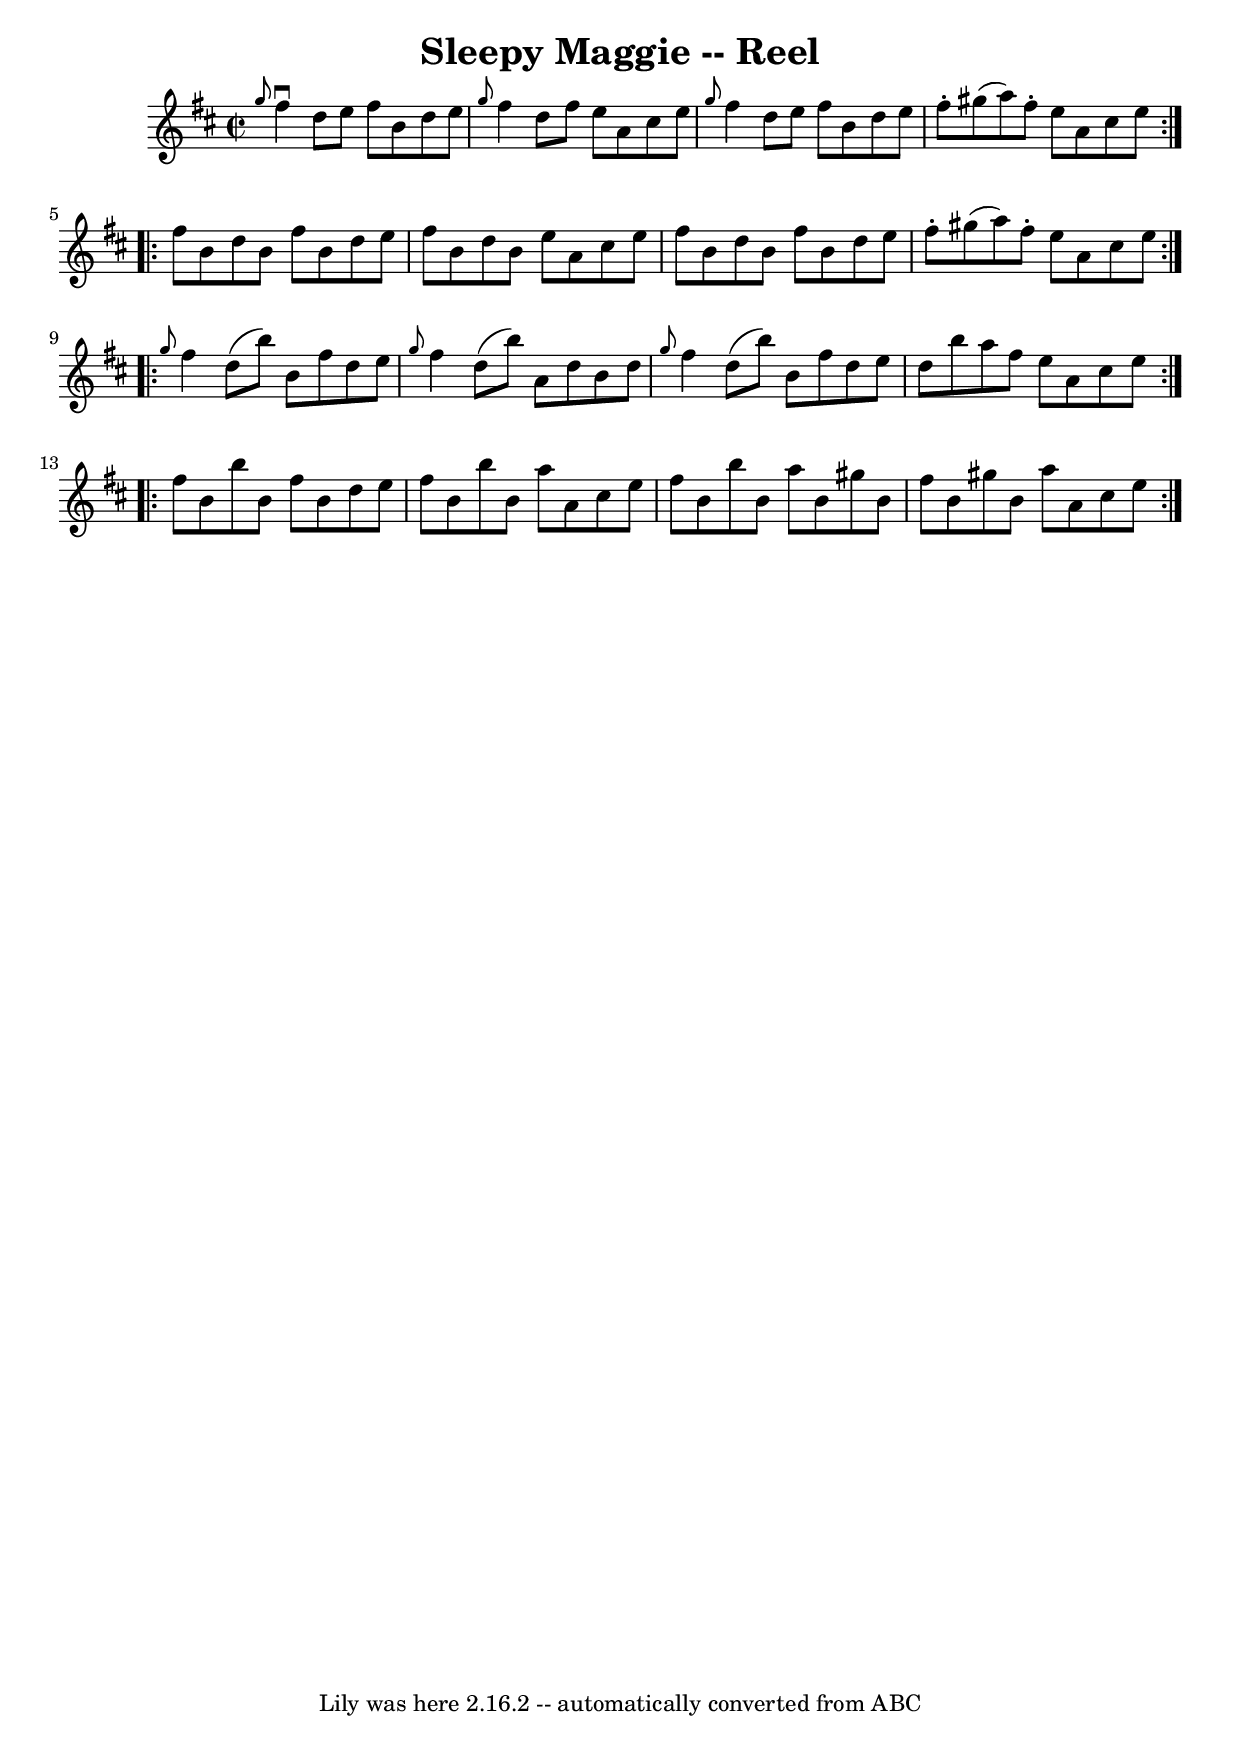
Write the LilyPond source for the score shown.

\version "2.7.40"
\include "Mammoth.ily"
\header {
	%% book = "Ryan's Mammoth Collection"
	crossRefNumber = "1"
	footnotes = "\\\\145"
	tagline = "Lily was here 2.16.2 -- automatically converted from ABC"
	title = "Sleepy Maggie -- Reel"
}
voicedefault =  {
\set Score.defaultBarType = "empty"

\repeat volta 2 {
\override Staff.TimeSignature #'style = #'C
 \time 2/2 \key b \minor   \grace { g''8  } fis''4^\downbow d''8    
e''8 fis''8 b'8 d''8 e''8    |
 \grace { g''8  } fis''4  
 d''8 fis''8 e''8 a'8 cis''8 e''8    |
 \grace { g''8  
} fis''4 d''8 e''8 fis''8 b'8 d''8 e''8    |
   
fis''8 -. gis''8 (a''8) fis''8 -. e''8 a'8 cis''8 e''8    
} \repeat volta 2 { fis''8 b'8 d''8 b'8 fis''8 b'8 d''8   
 e''8    |
 fis''8 b'8 d''8 b'8 e''8 a'8 cis''8    
e''8    |
 fis''8 b'8 d''8 b'8 fis''8 b'8 d''8    
e''8    |
 fis''8 -. gis''8 (a''8) fis''8 -. e''8 a'8    
cis''8 e''8    } \repeat volta 2 {     \grace { g''8  } fis''4 d''8 
(b''8) b'8 fis''8 d''8 e''8    |
 \grace { g''8  }   
fis''4 d''8 (b''8) a'8 d''8 b'8 d''8    |
 \grace {   
 g''8  } fis''4 d''8 (b''8) b'8 fis''8 d''8 e''8    
|
 d''8 b''8 a''8 fis''8 e''8 a'8 cis''8 e''8    
} \repeat volta 2 { fis''8 b'8 b''8 b'8 fis''8 b'8 d''8   
 e''8    |
 fis''8 b'8 b''8 b'8 a''8 a'8 cis''8    
e''8    |
 fis''8 b'8 b''8 b'8 a''8 b'8 gis''8 b'8 
   |
 fis''8 b'8 gis''8 b'8 a''8 a'8 cis''8 e''8   
 }   
}

\score{
    <<

	\context Staff="default"
	{
	    \voicedefault 
	}

    >>
	\layout {
	}
	\midi {}
}
